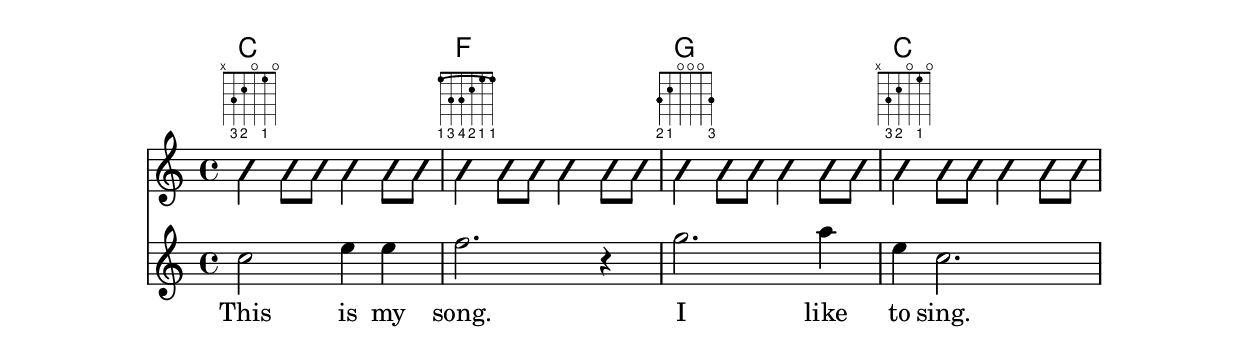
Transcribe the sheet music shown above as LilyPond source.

%% Do not edit this file; it is auto-generated from input/new
%% This file is in the public domain.
\version "2.11.62"

\header {
  texidoces = "
Para la música de guitarra, es posible mostrar los ritmos de rasgueo,
además de las notas de la melodía, acordes y diagramas de posiciones.

"
  doctitlees = "Ritmos rasgueados de guitarra"

%% Translation of GIT committish :<6ce7f350682dfa99af97929be1dec6b9f1cbc01a>
  texidocde = "
In Guitarrennotation kann neben Melodie, Akkordbezeichnungen und
Bunddiagrammen auch der Schlagrhythmus angegeben werden.

"
  doctitldee = "Schlagrhythmus für Guitarren"

  lsrtags = "rhythms,fretted-strings"
  texidoc = "
For guitar music, it is possible to show strum rhythms, along
with melody notes, chord names, and fret diagrams.
"
  doctitle = "Guitar strum rhythms"
} % begin verbatim


\include "predefined-guitar-fretboards.ly"
<<
  \new ChordNames {
    \chordmode {
      c1 f g c
    }
  }

  \new FretBoards {
    \chordmode {
      c1 f g c
    }
  }


  \new Voice \with {
    \consists Pitch_squash_engraver
  } \relative c'' {
    \improvisationOn
    c4 c8 c c4 c8 c
    f4 f8 f f4 f8 f
    g4 g8 g g4 g8 g
    c4 c8 c c4 c8 c
  }


  \new Voice = "melody" {
    \relative c'' {
      \improvisationOff
      c2 e4 e4
      f2. r4
      g2. a4
      e4 c2.
    }
  }

  \new Lyrics {
    \lyricsto "melody" {
      This is my song.
      I like to sing.
    }
  }
>>
